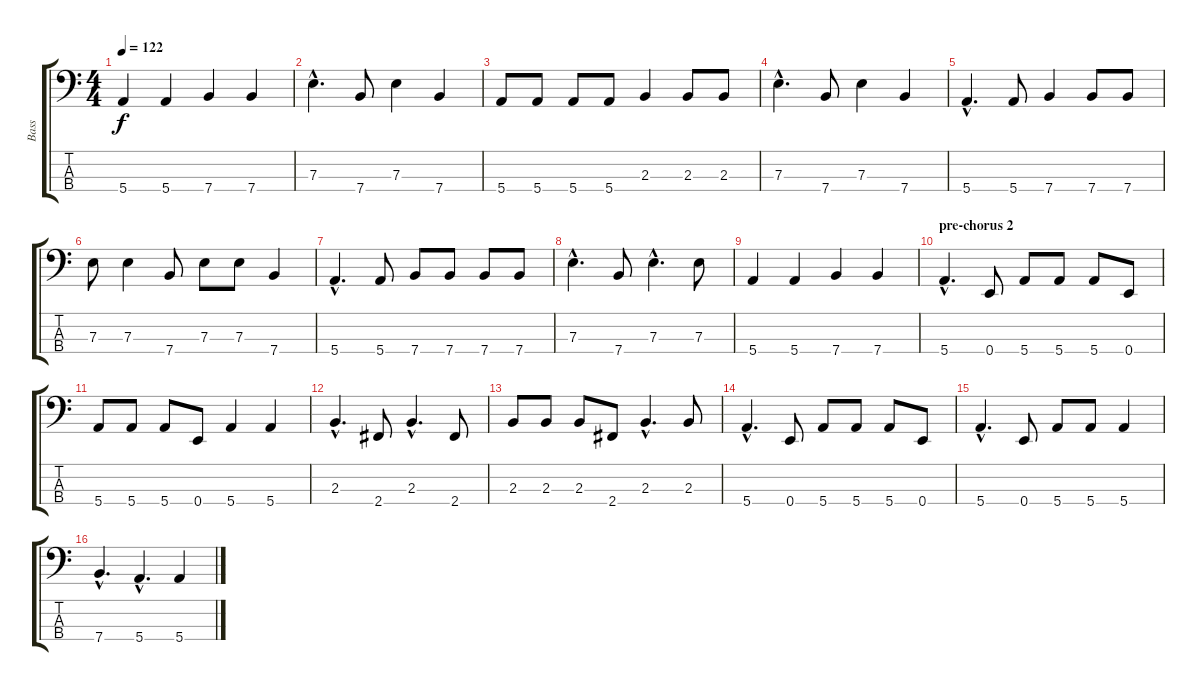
\track ("Bass" "Bass") {instrument electricbasspick}
\staff {score tabs}
\tuning (G2 D2 A1 E1) {hide}
\ts (4 4)
\tempo 122
\clef f4
\ks c
5.4.4{dy f} 5.4.4 7.4.4 7.4.4 |
7.3{hac}.4{d} 7.4.8 7.3.4 7.4.4 |
5.4.8 5.4.8 5.4.8 5.4.8 2.3.4 2.3.8 2.3.8 |
7.3{hac}.4{d} 7.4.8 7.3.4 7.4.4 |
5.4{hac}.4{d} 5.4.8 7.4.4 7.4.8 7.4.8 |
7.3.8 7.3.4 7.4.8 7.3.8 7.3.8 7.4.4 |
5.4{hac}.4{d} 5.4.8 7.4.8 7.4.8 7.4.8 7.4.8 |
7.3{hac}.4{d} 7.4.8 7.3{hac}.4{d} 7.3.8 |
5.4.4 5.4.4 7.4.4 7.4.4 |
\section ("" "pre-chorus 2")
5.4{hac}.4{d} 0.4.8 5.4.8 5.4.8 5.4.8 0.4.8 |
5.4.8 5.4.8 5.4.8 0.4.8 5.4.4 5.4.4 |
2.3{hac}.4{d} 2.4.8 2.3{hac}.4{d} 2.4.8 |
2.3.8 2.3.8 2.3.8 2.4.8 2.3{hac}.4{d} 2.3.8 |
5.4{hac}.4{d} 0.4.8 5.4.8 5.4.8 5.4.8 0.4.8 |
5.4{hac}.4{d} 0.4.8 5.4.8 5.4.8 5.4.4 |
7.4{hac}.4{d} 5.4{hac}.4{d} 5.4.4
